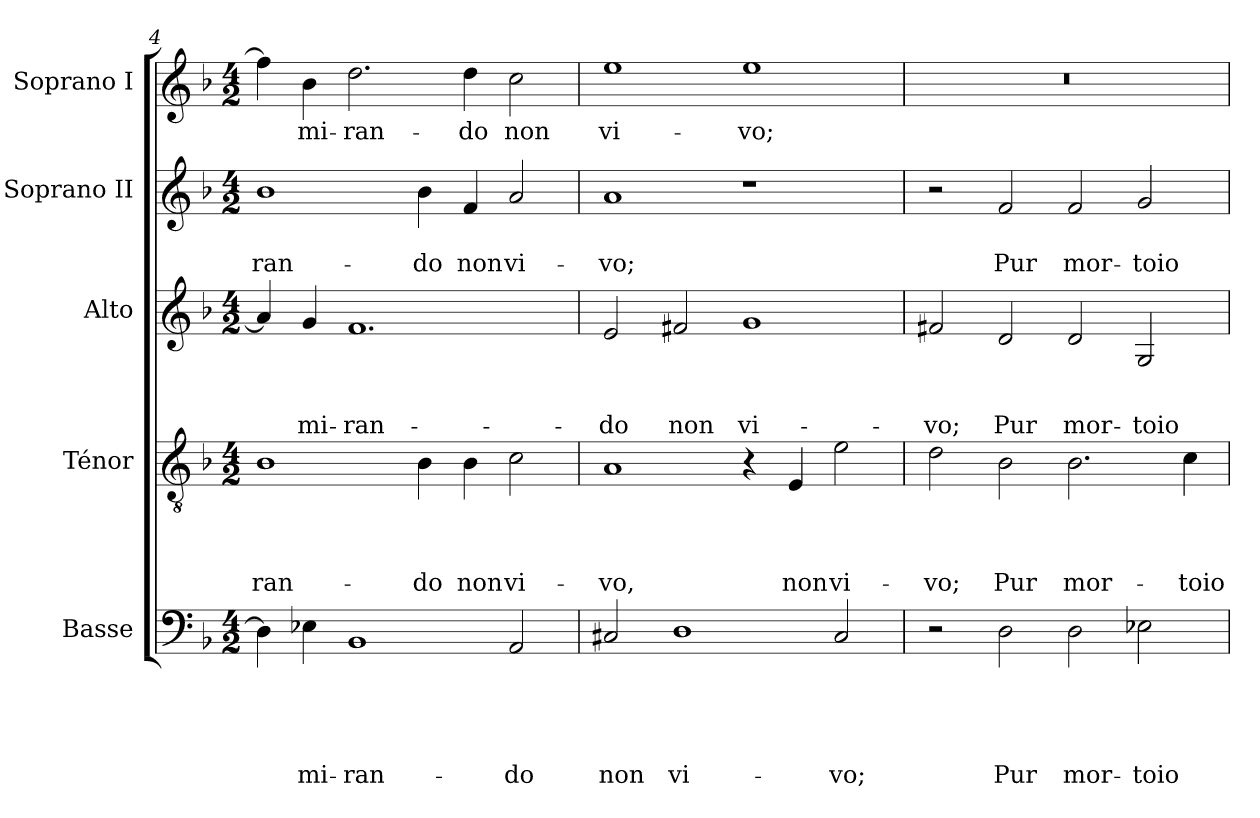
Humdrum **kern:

**kern	**text	**text	**text	**text	**text	**kern	**text	**text	**text	**text	**kern	**text	**text	**text	**kern	**text	**text	**kern	**text
*part5	*part5	*part5	*part5	*part5	*part5	*part4	*part4	*part4	*part4	*part4	*part3	*part3	*part3	*part3	*part2	*part2	*part2	*part1	*part1
*staff5	*staff5	*staff5	*staff5	*staff5	*staff5	*staff4	*staff4	*staff4	*staff4	*staff4	*staff3	*staff3	*staff3	*staff3	*staff2	*staff2	*staff2	*staff1	*staff1
*I"Basse	*	*	*	*	*	*I"Ténor	*	*	*	*	*I"Alto	*	*	*	*I"Soprano II	*	*	*I"Soprano I	*
*I'B	*	*	*	*	*	*I'T	*	*	*	*	*I'A	*	*	*	*I'S II	*	*	*I'S I	*
*clefF4	*	*	*	*	*	*clefGv2	*	*	*	*	*clefG2	*	*	*	*clefG2	*	*	*clefG2	*
*k[b-]	*	*	*	*	*	*k[b-]	*	*	*	*	*k[b-]	*	*	*	*k[b-]	*	*	*k[b-]	*
*F:	*	*	*	*	*	*F:	*	*	*	*	*F:	*	*	*	*F:	*	*	*F:	*
*M4/2	*	*	*	*	*	*M4/2	*	*	*	*	*M4/2	*	*	*	*M4/2	*	*	*M4/2	*
=4	=4	=4	=4	=4	=4	=4	=4	=4	=4	=4	=4	=4	=4	=4	=4	=4	=4	=4	=4
!	!	!	!	!	!	!	!	!	!	!LO:LY:b	!	!	!	!	!	!	!	!	!
!	!	!	!	!	!	!	!	!	!	!	!	!	!	!	!	!	!LO:LY:b	!	!
4D\]	.	.	.	.	.	1B-	.	.	.	-ran-	4a/]	.	.	.	1b-	.	-ran-	4ff\]	.
!	!	!	!	!	!LO:LY:b	!	!	!	!	!	!	!	!	!	!	!	!	!	!
!	!	!	!	!	!	!	!	!	!	!	!	!	!	!LO:LY:b	!	!	!	!	!
!	!	!	!	!	!	!	!	!	!	!	!	!	!	!	!	!	!	!	!LO:LY:b
4E-X\	.	.	.	.	mi-	.	.	.	.	.	4g/	.	.	mi-	.	.	.	4b-\	mi-
!	!	!	!	!	!LO:LY:b	!	!	!	!	!	!	!	!	!	!	!	!	!	!
!	!	!	!	!	!	!	!	!	!	!	!	!	!	!LO:LY:b	!	!	!	!	!
!	!	!	!	!	!	!	!	!	!	!	!	!	!	!	!	!	!	!	!LO:LY:b
1BB-	.	.	.	.	-ran-	.	.	.	.	.	1.f	.	.	-ran-	.	.	.	2.dd\	-ran-
!	!	!	!	!	!	!	!	!	!	!LO:LY:b	!	!	!	!	!	!	!	!	!
!	!	!	!	!	!	!	!	!	!	!	!	!	!	!	!	!	!LO:LY:b	!	!
.	.	.	.	.	.	4B-\	.	.	.	-do	.	.	.	.	4b-\	.	-do	.	.
!	!	!	!	!	!	!	!	!	!	!LO:LY:b	!	!	!	!	!	!	!	!	!
!	!	!	!	!	!	!	!	!	!	!	!	!	!	!	!	!	!LO:LY:b	!	!
!	!	!	!	!	!	!	!	!	!	!	!	!	!	!	!	!	!	!	!LO:LY:b
.	.	.	.	.	.	4B-\	.	.	.	non	.	.	.	.	4f/	.	non	4dd\	-do
!	!	!	!	!	!LO:LY:b	!	!	!	!	!	!	!	!	!	!	!	!	!	!
!	!	!	!	!	!	!	!	!	!	!LO:LY:b	!	!	!	!	!	!	!	!	!
!	!	!	!	!	!	!	!	!	!	!	!	!	!	!	!	!	!LO:LY:b	!	!
!	!	!	!	!	!	!	!	!	!	!	!	!	!	!	!	!	!	!	!LO:LY:b
2AA/	.	.	.	.	-do	2c\	.	.	.	vi-	.	.	.	.	2a/	.	vi-	2cc\	non
!!LO:LB:g=z
=5	=5	=5	=5	=5	=5	=5	=5	=5	=5	=5	=5	=5	=5	=5	=5	=5	=5	=5	=5
!	!	!	!	!	!LO:LY:b	!	!	!	!	!	!	!	!	!	!	!	!	!	!
!	!	!	!	!	!	!	!	!	!	!LO:LY:b	!	!	!	!	!	!	!	!	!
!	!	!	!	!	!	!	!	!	!	!	!	!	!	!LO:LY:b	!	!	!	!	!
!	!	!	!	!	!	!	!	!	!	!	!	!	!	!	!	!	!LO:LY:b	!	!
!	!	!	!	!	!	!	!	!	!	!	!	!	!	!	!	!	!	!	!LO:LY:b
2C#X/	.	.	.	.	non	1A	.	.	.	-vo,	2e/	.	.	-do	1a	.	-vo;	1ee	vi-
!	!	!	!	!	!LO:LY:b	!	!	!	!	!	!	!	!	!	!	!	!	!	!
!	!	!	!	!	!	!	!	!	!	!	!	!	!	!LO:LY:b	!	!	!	!	!
1D	.	.	.	.	vi-	.	.	.	.	.	2f#X/	.	.	non	.	.	.	.	.
!	!	!	!	!	!	!	!	!	!	!	!	!	!	!LO:LY:b	!	!	!	!	!
!	!	!	!	!	!	!	!	!	!	!	!	!	!	!	!	!	!	!	!LO:LY:b
.	.	.	.	.	.	4r	.	.	.	.	1g	.	.	vi-	1r	.	.	1ee	-vo;
!	!	!	!	!	!	!	!	!	!	!LO:LY:b	!	!	!	!	!	!	!	!	!
.	.	.	.	.	.	4E/	.	.	.	non	.	.	.	.	.	.	.	.	.
!	!	!	!	!	!LO:LY:b	!	!	!	!	!	!	!	!	!	!	!	!	!	!
!	!	!	!	!	!	!	!	!	!	!LO:LY:b	!	!	!	!	!	!	!	!	!
2C#/	.	.	.	.	-vo;	2e\	.	.	.	vi-	.	.	.	.	.	.	.	.	.
=6	=6	=6	=6	=6	=6	=6	=6	=6	=6	=6	=6	=6	=6	=6	=6	=6	=6	=6	=6
!	!	!	!	!	!	!	!	!	!	!LO:LY:b	!	!	!	!	!	!	!	!	!
!	!	!	!	!	!	!	!	!	!	!	!	!	!	!LO:LY:b	!	!	!	!	!
2r	.	.	.	.	.	2d\	.	.	.	-vo;	2f#X/	.	.	-vo;	2r	.	.	0r	.
!	!	!	!	!	!LO:LY:b	!	!	!	!	!	!	!	!	!	!	!	!	!	!
!	!	!	!	!	!	!	!	!	!	!LO:LY:b	!	!	!	!	!	!	!	!	!
!	!	!	!	!	!	!	!	!	!	!	!	!	!	!LO:LY:b	!	!	!	!	!
!	!	!	!	!	!	!	!	!	!	!	!	!	!	!	!	!	!LO:LY:b	!	!
2D\	.	.	.	.	Pur	2B-\	.	.	.	Pur	2d/	.	.	Pur	2f/	.	Pur	.	.
!	!	!	!	!	!LO:LY:b	!	!	!	!	!	!	!	!	!	!	!	!	!	!
!	!	!	!	!	!	!	!	!	!	!LO:LY:b	!	!	!	!	!	!	!	!	!
!	!	!	!	!	!	!	!	!	!	!	!	!	!	!LO:LY:b	!	!	!	!	!
!	!	!	!	!	!	!	!	!	!	!	!	!	!	!	!	!	!LO:LY:b	!	!
2D\	.	.	.	.	mor-	2.B-\	.	.	.	mor-	2d/	.	.	mor-	2f/	.	mor-	.	.
!	!	!	!	!	!LO:LY:b	!	!	!	!	!	!	!	!	!	!	!	!	!	!
!	!	!	!	!	!	!	!	!	!	!	!	!	!	!LO:LY:b	!	!	!	!	!
!	!	!	!	!	!	!	!	!	!	!	!	!	!	!	!	!	!LO:LY:b	!	!
2E-X\	.	.	.	.	-toio	.	.	.	.	.	2G/	.	.	-toio	2g/	.	-toio	.	.
!	!	!	!	!	!	!	!	!	!	!LO:LY:b	!	!	!	!	!	!	!	!	!
.	.	.	.	.	.	4c\	.	.	.	-toio	.	.	.	.	.	.	.	.	.
=	=	=	=	=	=	=	=	=	=	=	=	=	=	=	=	=	=	=	=
*-	*-	*-	*-	*-	*-	*-	*-	*-	*-	*-	*-	*-	*-	*-	*-	*-	*-	*-	*-
